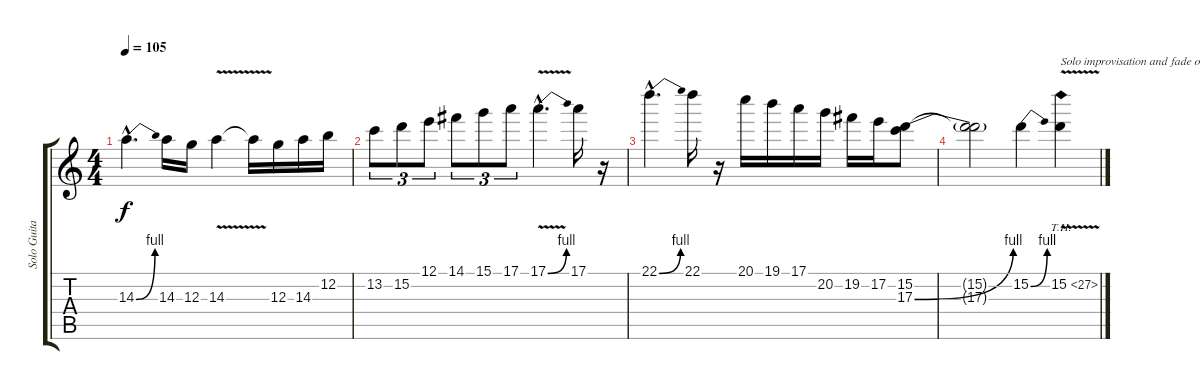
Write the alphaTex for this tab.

\track ("Solo Guitar" "Solo Guita") {instrument distortionguitar}
\staff {score tabs}
\tuning (E4 B3 G3 D3 A2 E2) {hide}
\ts (4 4)
\tempo 105
\clef g2
\ks c
14.3{be (bend 0 0 60 4) hac}.4{d dy f} 14.3.16 12.3.16 14.3{v}.4 14.3{t}.16 12.3.16 14.3.16 12.2.16 |
13.2.8{tu (3 2)} 15.2.8{tu (3 2)} 12.1.8{tu (3 2)} 14.1.8{tu (3 2)} 15.1.8{tu (3 2)} 17.1.8{tu (3 2)} 17.1{be (bend 0 0 60 4) v hac}.4{d} 17.1.16 r.16 |
22.1{be (bend 0 0 60 4) hac}.4{d} 22.1.16 r.16 20.1.16 19.1.16 17.1.16 20.2.16 19.2.16 17.2.16 (15.2 17.3{be (bend 0 0 60 4)}).8 |
(15.2{t} 17.3{t}).2 15.2{be (bend 0 0 60 4)}.4 15.2{th 12 v}.4{txt "Solo improvisation and fade out"}
